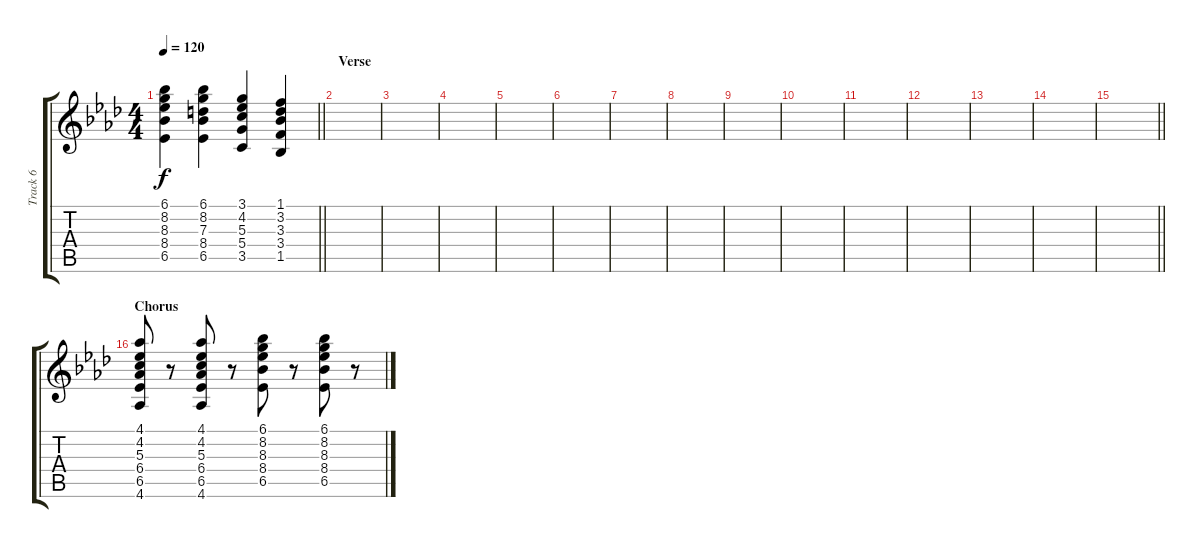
\track ("Track 6" "Track 6") {instrument acousticguitarsteel}
\staff {score tabs}
\tuning (E4 B3 G3 D3 A2 E2) {hide}
\ts (4 4)
\tempo 120
\clef g2
\barLineRight lightlight
\ks ab
(6.1 8.2 8.3 8.4 6.5).4{dy f} (6.1 8.2 7.3 8.4 6.5).4 (3.1 4.2 5.3 5.4 3.5).4 (1.1 3.2 3.3 3.4 1.5).4 |
\section ("" "Verse")
|
|
|
|
|
|
|
|
|
|
|
|
|
\barLineRight lightlight
|
\section ("" "Chorus")
(4.1 4.2 5.3 6.4 6.5 4.6).8 r.8 (4.1 4.2 5.3 6.4 6.5 4.6).8 r.8 (6.1 8.2 8.3 8.4 6.5).8 r.8 (6.1 8.2 8.3 8.4 6.5).8 r.8
